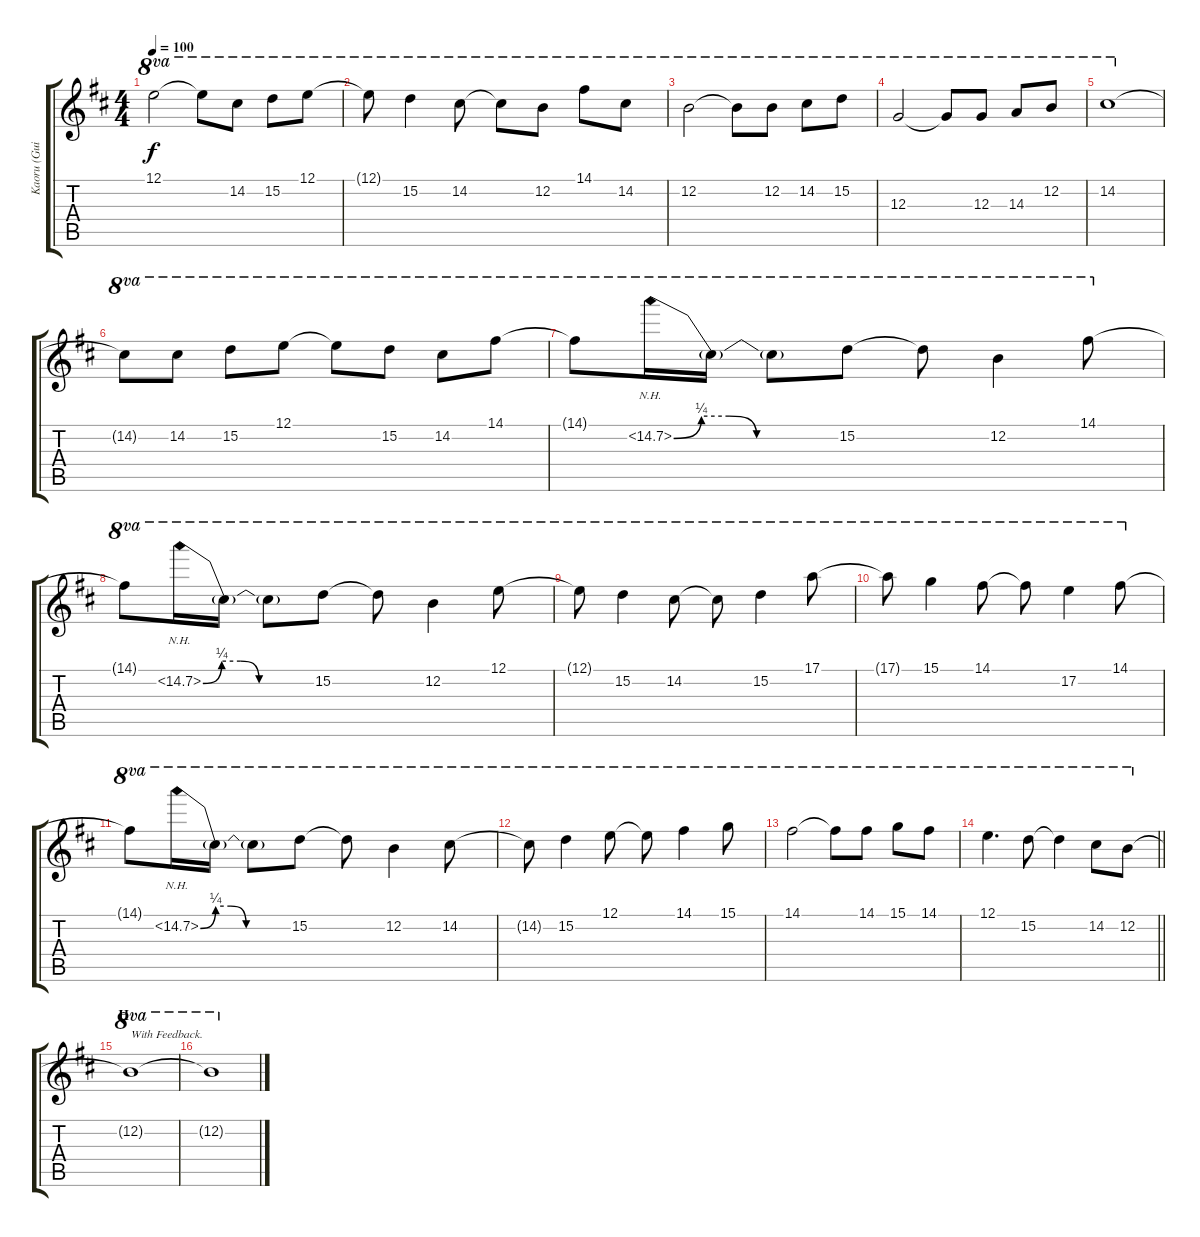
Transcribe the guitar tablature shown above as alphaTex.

\track ("Kaoru (Guitar Solo)" "Kaoru (Gui") {instrument overdrivenguitar}
\staff {score tabs}
\tuning (E4 B3 G3 D3 A2 E2) {hide}
\ts (4 4)
\tempo 100
\clef g2
\ks d
12.1.2{ot 8va dy f} 12.1{t}.8{ot 8va} 14.2.8{ot 8va} 15.2.8{ot 8va} 12.1.8{ot 8va} |
12.1{t}.8{ot 8va} 15.2.4{ot 8va} 14.2.8{ot 8va} 14.2{t}.8{ot 8va} 12.2.8{ot 8va} 14.1.8{ot 8va} 14.2.8{ot 8va} |
12.2.2{ot 8va} 12.2{t}.8{ot 8va} 12.2.8{ot 8va} 14.2.8{ot 8va} 15.2.8{ot 8va} |
12.3.2{ot 8va} 12.3{t}.8{ot 8va} 12.3.8{ot 8va} 14.3.8{ot 8va} 12.2.8{ot 8va} |
14.2.1{ot 8va} |
14.2{t}.8{ot 8va} 14.2.8{ot 8va} 15.2.8{ot 8va} 12.1.8{ot 8va} 12.1{t}.8{ot 8va} 15.2.8{ot 8va} 14.2.8{ot 8va} 14.1.8{ot 8va} |
14.1{t}.8{ot 8va} 14.2{be (custom 0 0 10 1 20 1 30 0 60 0) nh}.16{ot 8va} 14.2{t}.16{ot 8va} 14.2{t}.8{ot 8va} 15.2.8{ot 8va} 15.2{t}.8{ot 8va} 12.2.4{ot 8va} 14.1.8{ot 8va} |
14.1{t}.8{ot 8va} 14.2{be (custom 0 0 10 1 20 1 30 0 60 0) nh}.16{ot 8va} 14.2{t}.16{ot 8va} 14.2{t}.8{ot 8va} 15.2.8{ot 8va} 15.2{t}.8{ot 8va} 12.2.4{ot 8va} 12.1.8{ot 8va} |
12.1{t}.8{ot 8va} 15.2.4{ot 8va} 14.2.8{ot 8va} 14.2{t}.8{ot 8va} 15.2.4{ot 8va} 17.1.8{ot 8va} |
17.1{t}.8{ot 8va} 15.1.4{ot 8va} 14.1.8{ot 8va} 14.1{t}.8{ot 8va} 17.2.4{ot 8va} 14.1.8{ot 8va} |
14.1{t}.8{ot 8va} 14.2{be (custom 0 0 10 1 20 1 30 0 60 0) nh}.16{ot 8va} 14.2{t}.16{ot 8va} 14.2{t}.8{ot 8va} 15.2.8{ot 8va} 15.2{t}.8{ot 8va} 12.2.4{ot 8va} 14.2.8{ot 8va} |
14.2{t}.8{ot 8va} 15.2.4{ot 8va} 12.1.8{ot 8va} 12.1{t}.8{ot 8va} 14.1.4{ot 8va} 15.1.8{ot 8va} |
14.1.2{ot 8va} 14.1{t}.8{ot 8va} 14.1.8{ot 8va} 15.1.8{ot 8va} 14.1.8{ot 8va} |
\barLineRight lightlight
12.1.4{d ot 8va} 15.2.8{ot 8va} 15.2{t}.4{ot 8va} 14.2.8{ot 8va} 12.2.8{ot 8va} |
\section ("" "H")
12.2{t}.1{ot 8va txt "With Feedback."} |
12.2{t}.1{ot 8va}
